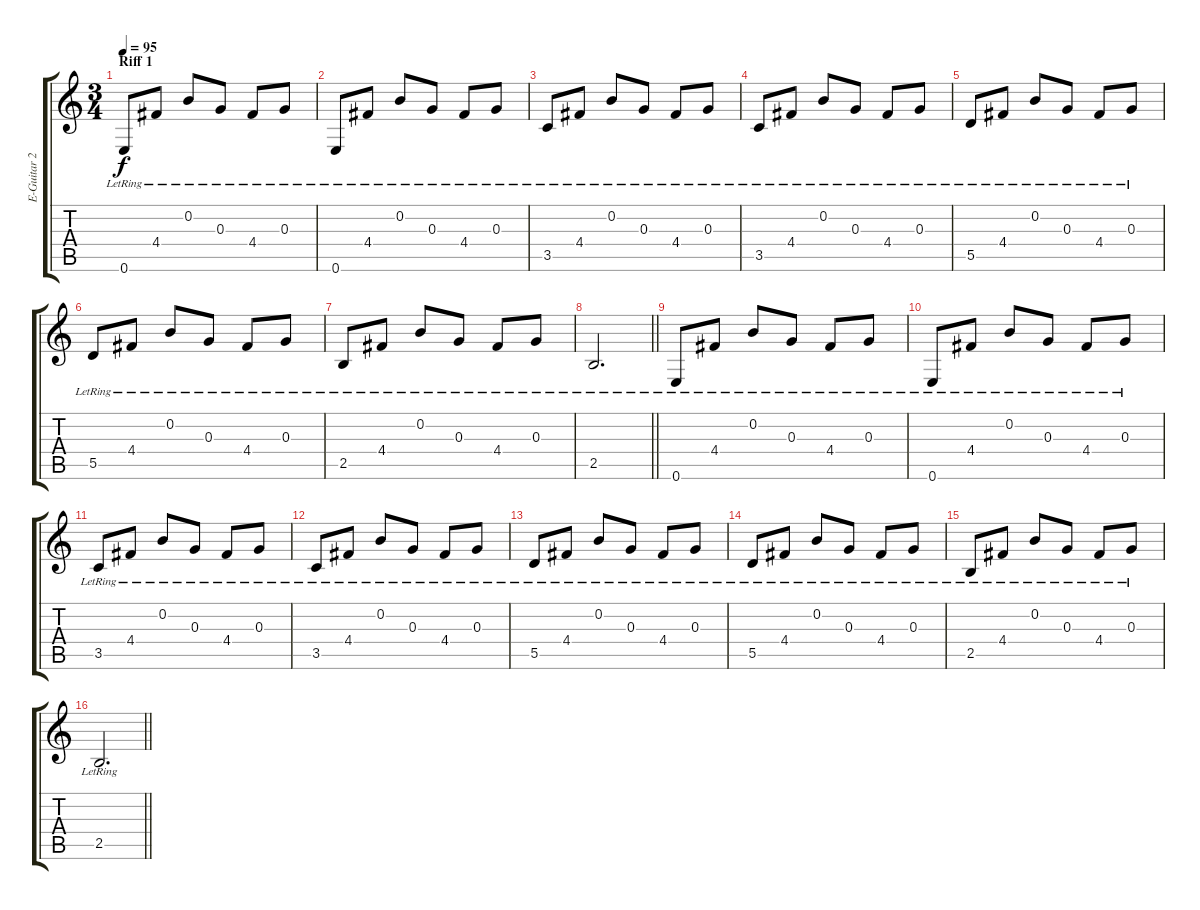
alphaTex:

\track ("E-Guitar 2" "E-Guitar 2") {instrument distortionguitar}
\staff {score tabs}
\tuning (E4 B3 G3 D3 A2 E2) {hide}
\ts (3 4)
\section ("" "Riff 1")
\tempo 95
\clef g2
\ks c
0.6{lr}.8{dy f} 4.4{lr}.8 0.2{lr}.8 0.3{lr}.8 4.4{lr}.8 0.3{lr}.8 |
0.6{lr}.8 4.4{lr}.8 0.2{lr}.8 0.3{lr}.8 4.4{lr}.8 0.3{lr}.8 |
3.5{lr}.8 4.4{lr}.8 0.2{lr}.8 0.3{lr}.8 4.4{lr}.8 0.3{lr}.8 |
3.5{lr}.8 4.4{lr}.8 0.2{lr}.8 0.3{lr}.8 4.4{lr}.8 0.3{lr}.8 |
5.5{lr}.8 4.4{lr}.8 0.2{lr}.8 0.3{lr}.8 4.4{lr}.8 0.3{lr}.8 |
5.5{lr}.8 4.4{lr}.8 0.2{lr}.8 0.3{lr}.8 4.4{lr}.8 0.3{lr}.8 |
2.5{lr}.8 4.4{lr}.8 0.2{lr}.8 0.3{lr}.8 4.4{lr}.8 0.3{lr}.8 |
\barLineRight lightlight
2.5{lr}.2{d} |
0.6{lr}.8 4.4{lr}.8 0.2{lr}.8 0.3{lr}.8 4.4{lr}.8 0.3{lr}.8 |
0.6{lr}.8 4.4{lr}.8 0.2{lr}.8 0.3{lr}.8 4.4{lr}.8 0.3{lr}.8 |
3.5{lr}.8 4.4{lr}.8 0.2{lr}.8 0.3{lr}.8 4.4{lr}.8 0.3{lr}.8 |
3.5{lr}.8 4.4{lr}.8 0.2{lr}.8 0.3{lr}.8 4.4{lr}.8 0.3{lr}.8 |
5.5{lr}.8 4.4{lr}.8 0.2{lr}.8 0.3{lr}.8 4.4{lr}.8 0.3{lr}.8 |
5.5{lr}.8 4.4{lr}.8 0.2{lr}.8 0.3{lr}.8 4.4{lr}.8 0.3{lr}.8 |
2.5{lr}.8 4.4{lr}.8 0.2{lr}.8 0.3{lr}.8 4.4{lr}.8 0.3{lr}.8 |
\barLineRight lightlight
2.5{lr}.2{d}
